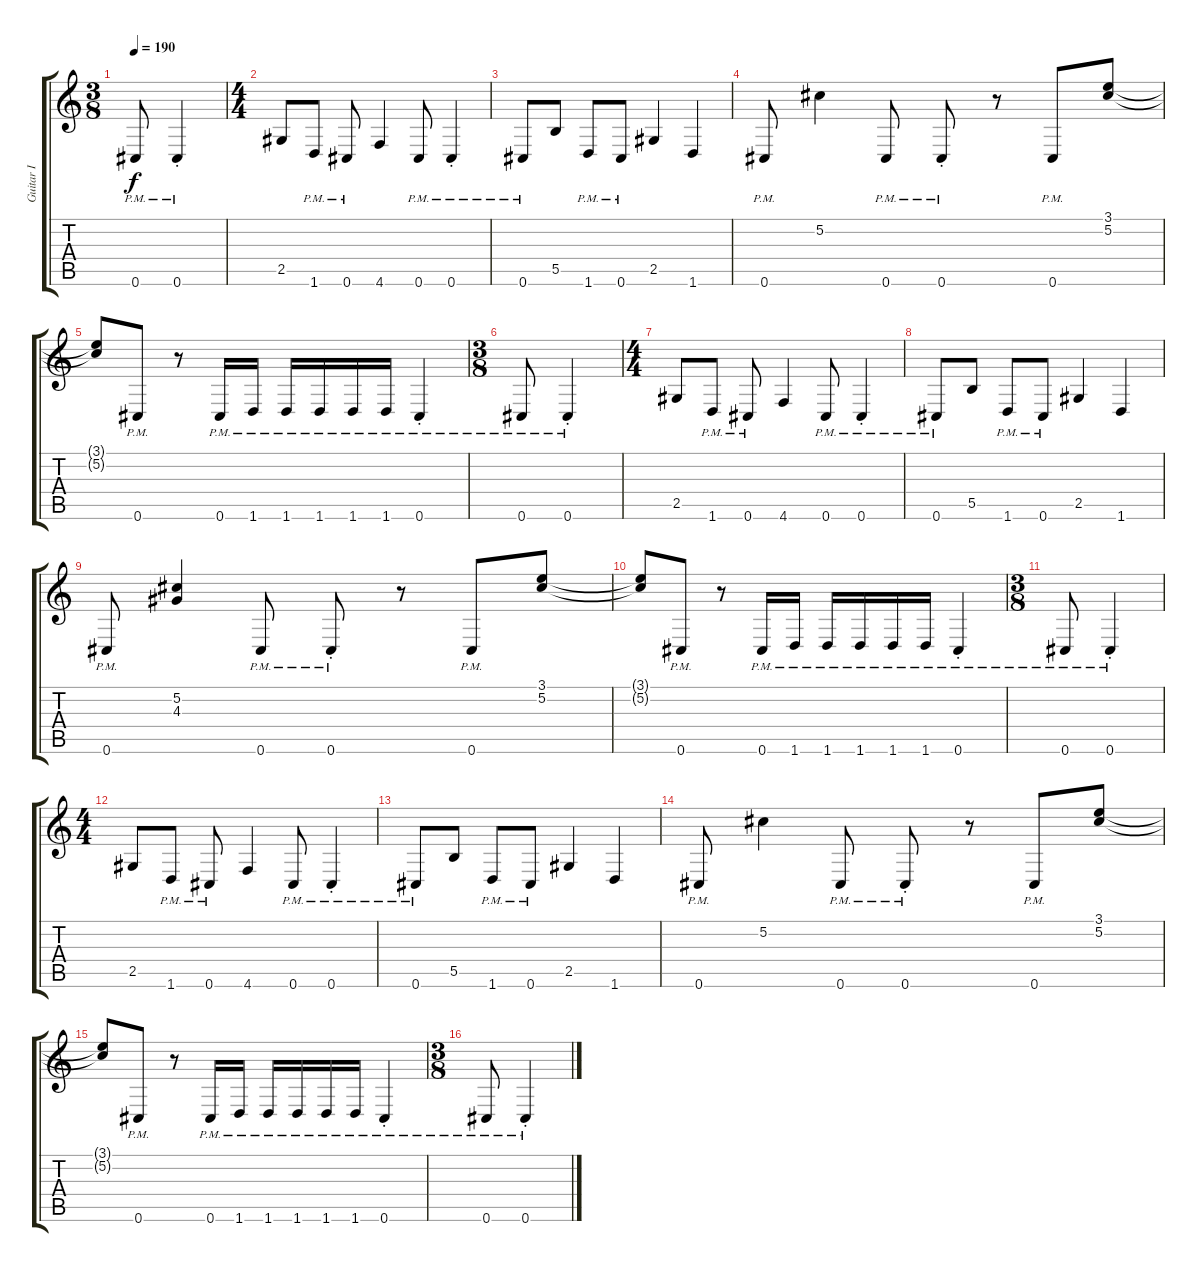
\track ("Guitar I" "Guitar I") {instrument distortionguitar}
\staff {score tabs}
\tuning (Db4 Ab3 E3 B2 Gb2 Db2) {hide}
\ts (3 8)
\tempo 190
\clef g2
\ks c
0.6{pm}.8{dy f} 0.6{pm st}.4 |
\ts (4 4)
2.5.8 1.6{pm}.8 0.6{pm}.8 4.6.4 0.6{pm}.8 0.6{pm st}.4 |
0.6{pm}.8 5.5.8 1.6{pm}.8 0.6{pm}.8 2.5.4 1.6.4 |
0.6{pm}.8 5.2.4 0.6{pm}.8 0.6{pm st}.8 r.8 0.6{pm}.8 (3.1 5.2).8 |
(3.1{t} 5.2{t}).8 0.6{pm}.8 r.8 0.6{pm}.16 1.6{pm}.16 1.6{pm}.16 1.6{pm}.16 1.6{pm}.16 1.6{pm}.16 0.6{pm st}.4 |
\ts (3 8)
0.6{pm}.8 0.6{pm st}.4 |
\ts (4 4)
2.5.8 1.6{pm}.8 0.6{pm}.8 4.6.4 0.6{pm}.8 0.6{pm st}.4 |
0.6{pm}.8 5.5.8 1.6{pm}.8 0.6{pm}.8 2.5.4 1.6.4 |
0.6{pm}.8 (5.2 4.3).4 0.6{pm}.8 0.6{pm st}.8 r.8 0.6{pm}.8 (3.1 5.2).8 |
(3.1{t} 5.2{t}).8 0.6{pm}.8 r.8 0.6{pm}.16 1.6{pm}.16 1.6{pm}.16 1.6{pm}.16 1.6{pm}.16 1.6{pm}.16 0.6{pm st}.4 |
\ts (3 8)
0.6{pm}.8 0.6{pm st}.4 |
\ts (4 4)
2.5.8 1.6{pm}.8 0.6{pm}.8 4.6.4 0.6{pm}.8 0.6{pm st}.4 |
0.6{pm}.8 5.5.8 1.6{pm}.8 0.6{pm}.8 2.5.4 1.6.4 |
0.6{pm}.8 5.2.4 0.6{pm}.8 0.6{pm st}.8 r.8 0.6{pm}.8 (3.1 5.2).8 |
(3.1{t} 5.2{t}).8 0.6{pm}.8 r.8 0.6{pm}.16 1.6{pm}.16 1.6{pm}.16 1.6{pm}.16 1.6{pm}.16 1.6{pm}.16 0.6{pm st}.4 |
\ts (3 8)
0.6{pm}.8 0.6{pm st}.4
